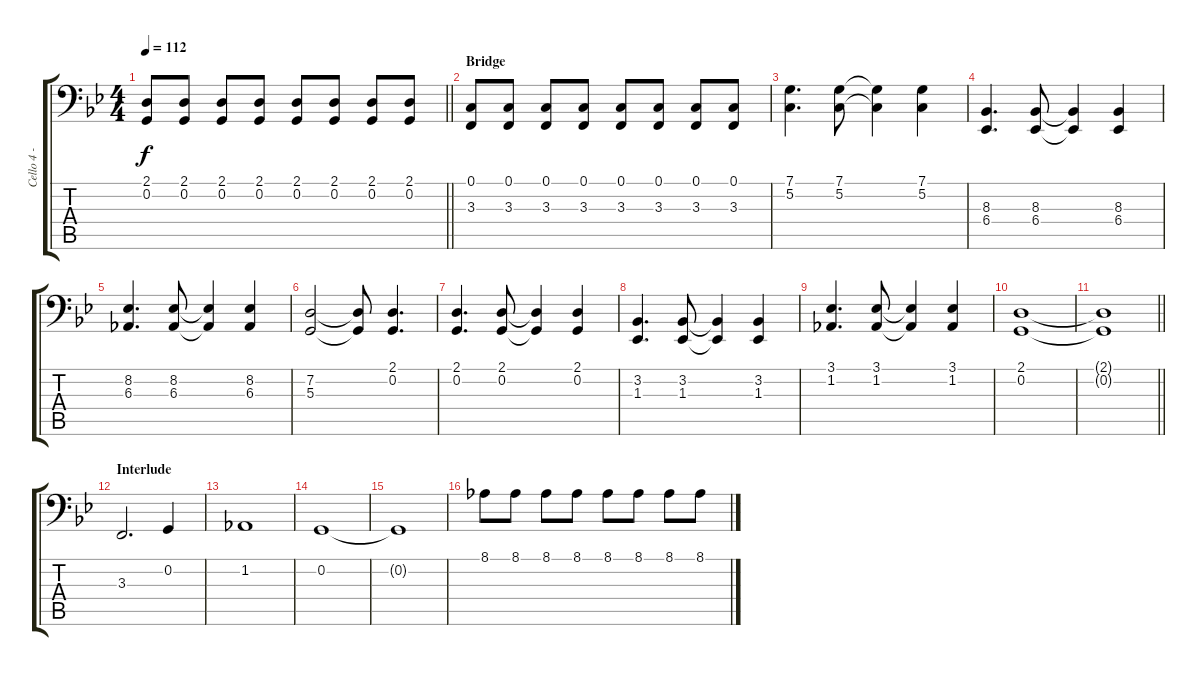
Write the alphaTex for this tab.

\track ("Cello 4 - Antero" "Cello 4 - ") {instrument cello}
\staff {score tabs}
\tuning (C3 G2 D2 A1 E1 B0) {hide}
\ts (4 4)
\tempo 112
\clef f4
\barLineRight lightlight
\ks bb
(2.1 0.2).8{dy f} (2.1 0.2).8 (2.1 0.2).8 (2.1 0.2).8 (2.1 0.2).8 (2.1 0.2).8 (2.1 0.2).8 (2.1 0.2).8 |
\section ("" "Bridge")
(0.1 3.3).8 (0.1 3.3).8 (0.1 3.3).8 (0.1 3.3).8 (0.1 3.3).8 (0.1 3.3).8 (0.1 3.3).8 (0.1 3.3).8 |
(7.1 5.2).4{d} (7.1 5.2).8 (7.1{t} 5.2{t}).4 (7.1 5.2).4 |
(8.3 6.4).4{d} (8.3 6.4).8 (8.3{t} 6.4{t}).4 (8.3 6.4).4 |
(8.2 6.3).4{d} (8.2 6.3).8 (8.2{t} 6.3{t}).4 (8.2 6.3).4 |
(7.2 5.3).2 (7.2{t} 5.3{t}).8 (2.1 0.2).4{d} |
(2.1 0.2).4{d} (2.1 0.2).8 (2.1{t} 0.2{t}).4 (2.1 0.2).4 |
(3.2 1.3).4{d} (3.2 1.3).8 (3.2{t} 1.3{t}).4 (3.2 1.3).4 |
(3.1 1.2).4{d} (3.1 1.2).8 (3.1{t} 1.2{t}).4 (3.1 1.2).4 |
(2.1 0.2).1 |
\barLineRight lightlight
(2.1{t} 0.2{t}).1 |
\section ("" "Interlude")
3.3.2{d} 0.2.4 |
1.2.1 |
0.2.1 |
0.2{t}.1 |
8.1.8 8.1.8 8.1.8 8.1.8 8.1.8 8.1.8 8.1.8 8.1.8
